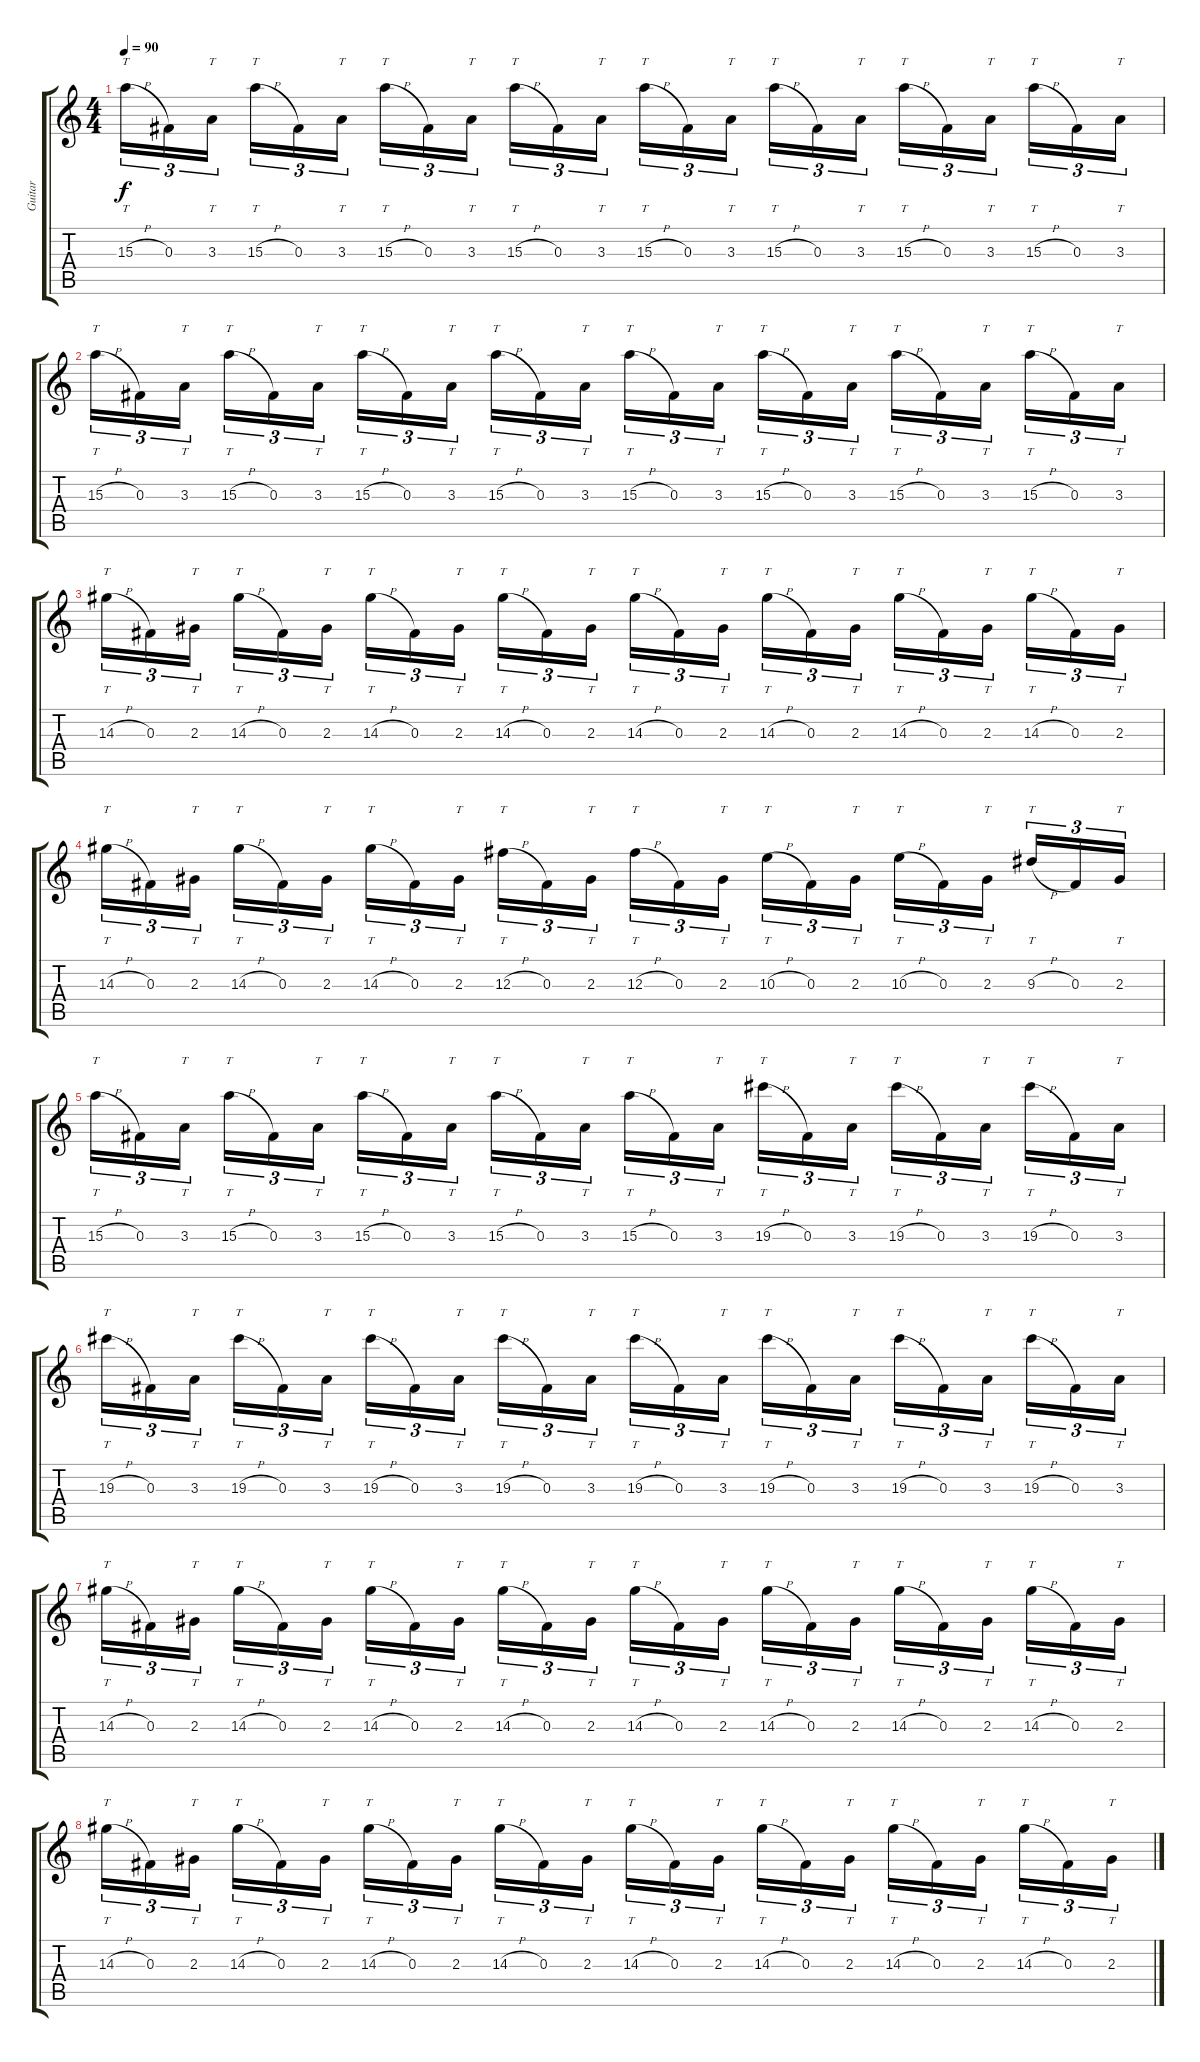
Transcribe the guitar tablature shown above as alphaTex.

\track ("Guitar" "Guitar") {instrument electricguitarclean}
\staff {score tabs}
\tuning (Eb4 Bb3 Gb3 Db3 Ab2 Eb2) {hide}
\ts (4 4)
\tempo 90
\clef g2
\ks c
15.3{h}.16{tt tu (3 2) dy f} 0.3.16{tu (3 2)} 3.3.16{tt tu (3 2) beam splitsecondary} 15.3{h}.16{tt tu (3 2)} 0.3.16{tu (3 2)} 3.3.16{tt tu (3 2)} 15.3{h}.16{tt tu (3 2)} 0.3.16{tu (3 2)} 3.3.16{tt tu (3 2) beam splitsecondary} 15.3{h}.16{tt tu (3 2)} 0.3.16{tu (3 2)} 3.3.16{tt tu (3 2)} 15.3{h}.16{tt tu (3 2)} 0.3.16{tu (3 2)} 3.3.16{tt tu (3 2) beam splitsecondary} 15.3{h}.16{tt tu (3 2)} 0.3.16{tu (3 2)} 3.3.16{tt tu (3 2)} 15.3{h}.16{tt tu (3 2)} 0.3.16{tu (3 2)} 3.3.16{tt tu (3 2) beam splitsecondary} 15.3{h}.16{tt tu (3 2)} 0.3.16{tu (3 2)} 3.3.16{tt tu (3 2)} |
15.3{h}.16{tt tu (3 2)} 0.3.16{tu (3 2)} 3.3.16{tt tu (3 2) beam splitsecondary} 15.3{h}.16{tt tu (3 2)} 0.3.16{tu (3 2)} 3.3.16{tt tu (3 2)} 15.3{h}.16{tt tu (3 2)} 0.3.16{tu (3 2)} 3.3.16{tt tu (3 2) beam splitsecondary} 15.3{h}.16{tt tu (3 2)} 0.3.16{tu (3 2)} 3.3.16{tt tu (3 2)} 15.3{h}.16{tt tu (3 2)} 0.3.16{tu (3 2)} 3.3.16{tt tu (3 2) beam splitsecondary} 15.3{h}.16{tt tu (3 2)} 0.3.16{tu (3 2)} 3.3.16{tt tu (3 2)} 15.3{h}.16{tt tu (3 2)} 0.3.16{tu (3 2)} 3.3.16{tt tu (3 2) beam splitsecondary} 15.3{h}.16{tt tu (3 2)} 0.3.16{tu (3 2)} 3.3.16{tt tu (3 2)} |
14.3{h}.16{tt tu (3 2)} 0.3.16{tu (3 2)} 2.3.16{tt tu (3 2) beam splitsecondary} 14.3{h}.16{tt tu (3 2)} 0.3.16{tu (3 2)} 2.3.16{tt tu (3 2)} 14.3{h}.16{tt tu (3 2)} 0.3.16{tu (3 2)} 2.3.16{tt tu (3 2) beam splitsecondary} 14.3{h}.16{tt tu (3 2)} 0.3.16{tu (3 2)} 2.3.16{tt tu (3 2)} 14.3{h}.16{tt tu (3 2)} 0.3.16{tu (3 2)} 2.3.16{tt tu (3 2) beam splitsecondary} 14.3{h}.16{tt tu (3 2)} 0.3.16{tu (3 2)} 2.3.16{tt tu (3 2)} 14.3{h}.16{tt tu (3 2)} 0.3.16{tu (3 2)} 2.3.16{tt tu (3 2) beam splitsecondary} 14.3{h}.16{tt tu (3 2)} 0.3.16{tu (3 2)} 2.3.16{tt tu (3 2)} |
14.3{h}.16{tt tu (3 2)} 0.3.16{tu (3 2)} 2.3.16{tt tu (3 2) beam splitsecondary} 14.3{h}.16{tt tu (3 2)} 0.3.16{tu (3 2)} 2.3.16{tt tu (3 2)} 14.3{h}.16{tt tu (3 2)} 0.3.16{tu (3 2)} 2.3.16{tt tu (3 2) beam splitsecondary} 12.3{h}.16{tt tu (3 2)} 0.3.16{tu (3 2)} 2.3.16{tt tu (3 2)} 12.3{h}.16{tt tu (3 2)} 0.3.16{tu (3 2)} 2.3.16{tt tu (3 2) beam splitsecondary} 10.3{h}.16{tt tu (3 2)} 0.3.16{tu (3 2)} 2.3.16{tt tu (3 2)} 10.3{h}.16{tt tu (3 2)} 0.3.16{tu (3 2)} 2.3.16{tt tu (3 2) beam splitsecondary} 9.3{h}.16{tt tu (3 2)} 0.3.16{tu (3 2)} 2.3.16{tt tu (3 2)} |
15.3{h}.16{tt tu (3 2)} 0.3.16{tu (3 2)} 3.3.16{tt tu (3 2) beam splitsecondary} 15.3{h}.16{tt tu (3 2)} 0.3.16{tu (3 2)} 3.3.16{tt tu (3 2)} 15.3{h}.16{tt tu (3 2)} 0.3.16{tu (3 2)} 3.3.16{tt tu (3 2) beam splitsecondary} 15.3{h}.16{tt tu (3 2)} 0.3.16{tu (3 2)} 3.3.16{tt tu (3 2)} 15.3{h}.16{tt tu (3 2)} 0.3.16{tu (3 2)} 3.3.16{tt tu (3 2) beam splitsecondary} 19.3{h}.16{tt tu (3 2)} 0.3.16{tu (3 2)} 3.3.16{tt tu (3 2)} 19.3{h}.16{tt tu (3 2)} 0.3.16{tu (3 2)} 3.3.16{tt tu (3 2) beam splitsecondary} 19.3{h}.16{tt tu (3 2)} 0.3.16{tu (3 2)} 3.3.16{tt tu (3 2)} |
19.3{h}.16{tt tu (3 2)} 0.3.16{tu (3 2)} 3.3.16{tt tu (3 2) beam splitsecondary} 19.3{h}.16{tt tu (3 2)} 0.3.16{tu (3 2)} 3.3.16{tt tu (3 2)} 19.3{h}.16{tt tu (3 2)} 0.3.16{tu (3 2)} 3.3.16{tt tu (3 2) beam splitsecondary} 19.3{h}.16{tt tu (3 2)} 0.3.16{tu (3 2)} 3.3.16{tt tu (3 2)} 19.3{h}.16{tt tu (3 2)} 0.3.16{tu (3 2)} 3.3.16{tt tu (3 2) beam splitsecondary} 19.3{h}.16{tt tu (3 2)} 0.3.16{tu (3 2)} 3.3.16{tt tu (3 2)} 19.3{h}.16{tt tu (3 2)} 0.3.16{tu (3 2)} 3.3.16{tt tu (3 2) beam splitsecondary} 19.3{h}.16{tt tu (3 2)} 0.3.16{tu (3 2)} 3.3.16{tt tu (3 2)} |
14.3{h}.16{tt tu (3 2)} 0.3.16{tu (3 2)} 2.3.16{tt tu (3 2) beam splitsecondary} 14.3{h}.16{tt tu (3 2)} 0.3.16{tu (3 2)} 2.3.16{tt tu (3 2)} 14.3{h}.16{tt tu (3 2)} 0.3.16{tu (3 2)} 2.3.16{tt tu (3 2) beam splitsecondary} 14.3{h}.16{tt tu (3 2)} 0.3.16{tu (3 2)} 2.3.16{tt tu (3 2)} 14.3{h}.16{tt tu (3 2)} 0.3.16{tu (3 2)} 2.3.16{tt tu (3 2) beam splitsecondary} 14.3{h}.16{tt tu (3 2)} 0.3.16{tu (3 2)} 2.3.16{tt tu (3 2)} 14.3{h}.16{tt tu (3 2)} 0.3.16{tu (3 2)} 2.3.16{tt tu (3 2) beam splitsecondary} 14.3{h}.16{tt tu (3 2)} 0.3.16{tu (3 2)} 2.3.16{tt tu (3 2)} |
14.3{h}.16{tt tu (3 2)} 0.3.16{tu (3 2)} 2.3.16{tt tu (3 2) beam splitsecondary} 14.3{h}.16{tt tu (3 2)} 0.3.16{tu (3 2)} 2.3.16{tt tu (3 2)} 14.3{h}.16{tt tu (3 2)} 0.3.16{tu (3 2)} 2.3.16{tt tu (3 2) beam splitsecondary} 14.3{h}.16{tt tu (3 2)} 0.3.16{tu (3 2)} 2.3.16{tt tu (3 2)} 14.3{h}.16{tt tu (3 2)} 0.3.16{tu (3 2)} 2.3.16{tt tu (3 2) beam splitsecondary} 14.3{h}.16{tt tu (3 2)} 0.3.16{tu (3 2)} 2.3.16{tt tu (3 2)} 14.3{h}.16{tt tu (3 2)} 0.3.16{tu (3 2)} 2.3.16{tt tu (3 2) beam splitsecondary} 14.3{h}.16{tt tu (3 2)} 0.3.16{tu (3 2)} 2.3.16{tt tu (3 2)}
